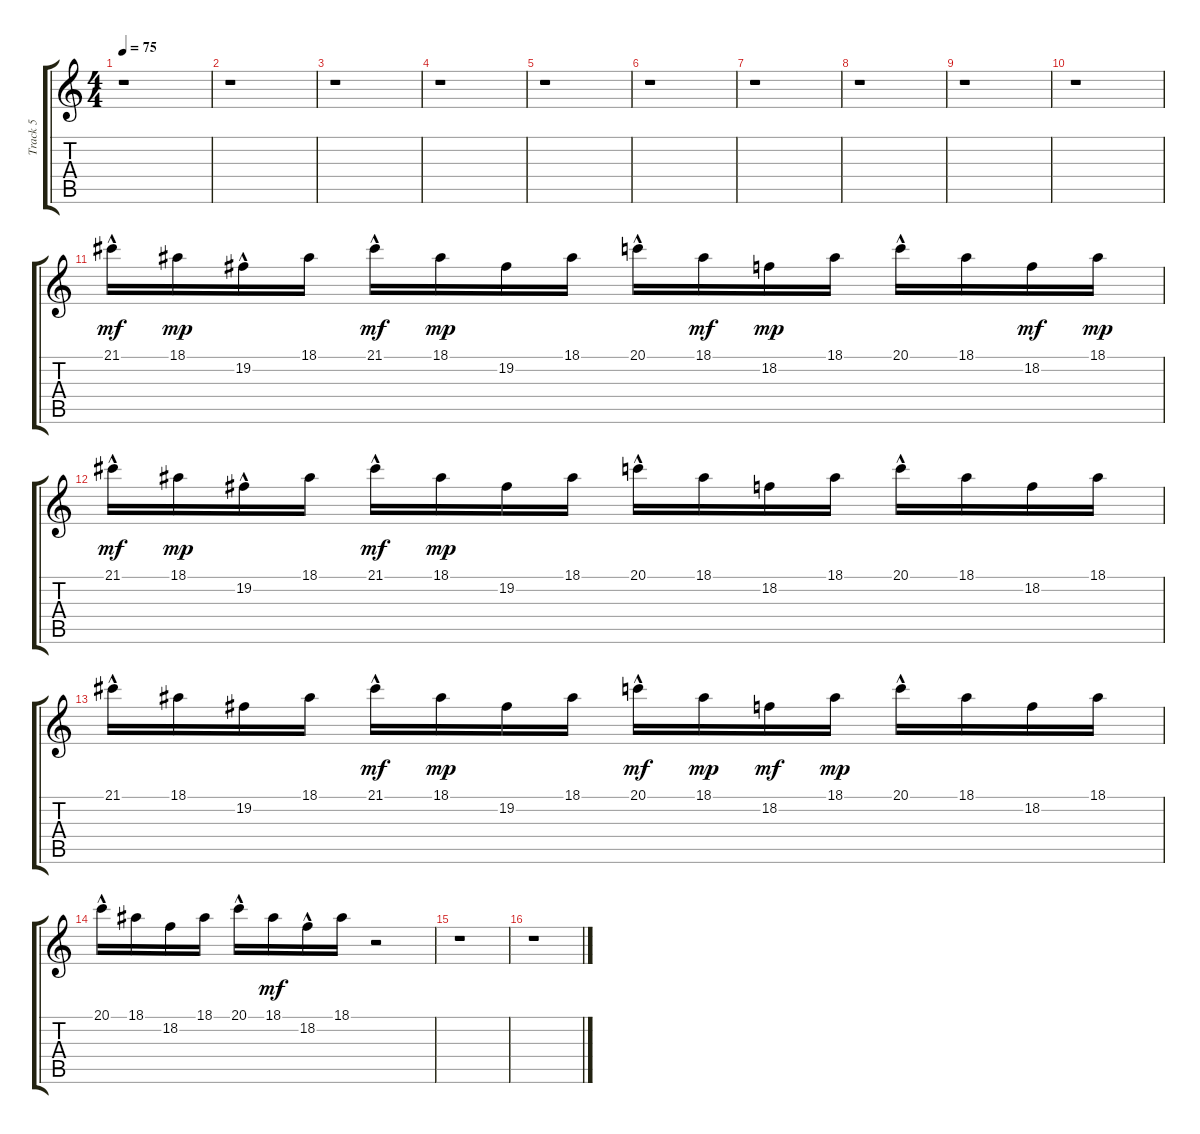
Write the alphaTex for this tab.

\track ("Track 5" "Track 5") {instrument churchorgan}
\staff {score tabs}
\tuning (E4 B3 G3 D3 A2 E2) {hide}
\ts (4 4)
\tempo 75
\clef g2
\ks c
r.1{dy mp} |
r.1 |
r.1 |
r.1 |
r.1 |
r.1 |
r.1 |
r.1 |
r.1 |
r.1 |
21.1{hac}.16{dy mf} 18.1.16{dy mp} 19.2{hac}.16 18.1.16 21.1{hac}.16{dy mf} 18.1.16{dy mp} 19.2.16 18.1.16 20.1{hac}.16 18.1.16{dy mf} 18.2.16{dy mp} 18.1.16 20.1{hac}.16 18.1.16 18.2.16{dy mf} 18.1.16{dy mp} |
21.1{hac}.16{dy mf} 18.1.16{dy mp} 19.2{hac}.16 18.1.16 21.1{hac}.16{dy mf} 18.1.16{dy mp} 19.2.16 18.1.16 20.1{hac}.16 18.1.16 18.2.16 18.1.16 20.1{hac}.16 18.1.16 18.2.16 18.1.16 |
21.1{hac}.16 18.1.16 19.2.16 18.1.16 21.1{hac}.16{dy mf} 18.1.16{dy mp} 19.2.16 18.1.16 20.1{hac}.16{dy mf} 18.1.16{dy mp} 18.2.16{dy mf} 18.1.16{dy mp} 20.1{hac}.16 18.1.16 18.2.16 18.1.16 |
20.1{hac}.16 18.1.16 18.2.16 18.1.16 20.1{hac}.16 18.1.16{dy mf} 18.2{hac}.16 18.1.16 r.2 |
r.1 |
r.1
